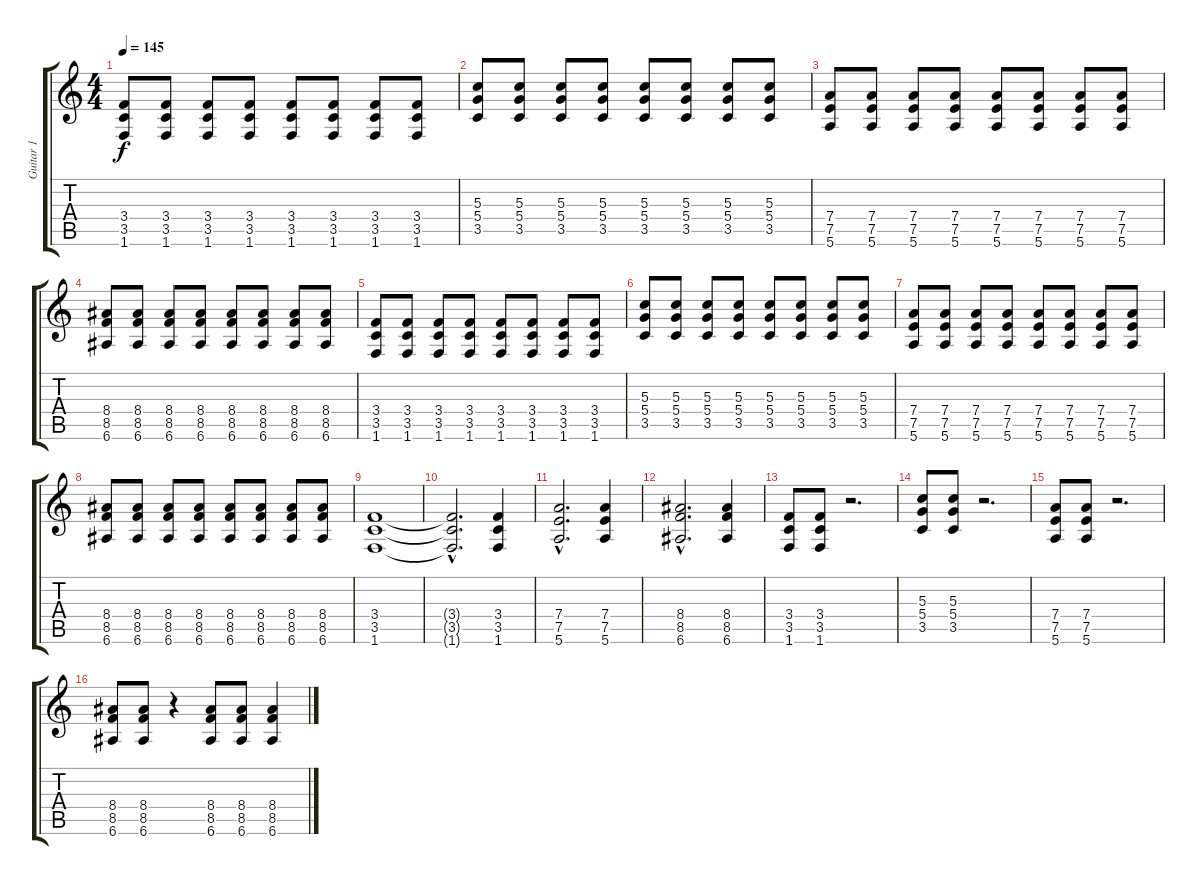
\track ("Guitar 1" "Guitar 1") {instrument distortionguitar}
\staff {score tabs}
\tuning (E4 B3 G3 D3 A2 E2) {hide}
\ts (4 4)
\tempo 145
\clef g2
\ks c
(3.4 3.5 1.6).8{dy f} (3.4 3.5 1.6).8 (3.4 3.5 1.6).8 (3.4 3.5 1.6).8 (3.4 3.5 1.6).8 (3.4 3.5 1.6).8 (3.4 3.5 1.6).8 (3.4 3.5 1.6).8 |
(5.3 5.4 3.5).8 (5.3 5.4 3.5).8 (5.3 5.4 3.5).8 (5.3 5.4 3.5).8 (5.3 5.4 3.5).8 (5.3 5.4 3.5).8 (5.3 5.4 3.5).8 (5.3 5.4 3.5).8 |
(7.4 7.5 5.6).8 (7.4 7.5 5.6).8 (7.4 7.5 5.6).8 (7.4 7.5 5.6).8 (7.4 7.5 5.6).8 (7.4 7.5 5.6).8 (7.4 7.5 5.6).8 (7.4 7.5 5.6).8 |
(8.4 8.5 6.6).8 (8.4 8.5 6.6).8 (8.4 8.5 6.6).8 (8.4 8.5 6.6).8 (8.4 8.5 6.6).8 (8.4 8.5 6.6).8 (8.4 8.5 6.6).8 (8.4 8.5 6.6).8 |
(3.4 3.5 1.6).8 (3.4 3.5 1.6).8 (3.4 3.5 1.6).8 (3.4 3.5 1.6).8 (3.4 3.5 1.6).8 (3.4 3.5 1.6).8 (3.4 3.5 1.6).8 (3.4 3.5 1.6).8 |
(5.3 5.4 3.5).8 (5.3 5.4 3.5).8 (5.3 5.4 3.5).8 (5.3 5.4 3.5).8 (5.3 5.4 3.5).8 (5.3 5.4 3.5).8 (5.3 5.4 3.5).8 (5.3 5.4 3.5).8 |
(7.4 7.5 5.6).8 (7.4 7.5 5.6).8 (7.4 7.5 5.6).8 (7.4 7.5 5.6).8 (7.4 7.5 5.6).8 (7.4 7.5 5.6).8 (7.4 7.5 5.6).8 (7.4 7.5 5.6).8 |
(8.4 8.5 6.6).8 (8.4 8.5 6.6).8 (8.4 8.5 6.6).8 (8.4 8.5 6.6).8 (8.4 8.5 6.6).8 (8.4 8.5 6.6).8 (8.4 8.5 6.6).8 (8.4 8.5 6.6).8 |
(3.4 3.5 1.6).1 |
(3.4{hac t} 3.5{hac t} 1.6{hac t}).2{d} (3.4 3.5 1.6).4 |
(7.4{hac} 7.5{hac} 5.6{hac}).2{d} (7.4 7.5 5.6).4 |
(8.4{hac} 8.5{hac} 6.6{hac}).2{d} (8.4 8.5 6.6).4 |
(3.4 3.5 1.6).8 (3.4 3.5 1.6).8 r.2{d} |
(5.3 5.4 3.5).8 (5.3 5.4 3.5).8 r.2{d} |
(7.4 7.5 5.6).8 (7.4 7.5 5.6).8 r.2{d} |
(8.4 8.5 6.6).8 (8.4 8.5 6.6).8 r.4 (8.4 8.5 6.6).8 (8.4 8.5 6.6).8 (8.4 8.5 6.6).4
